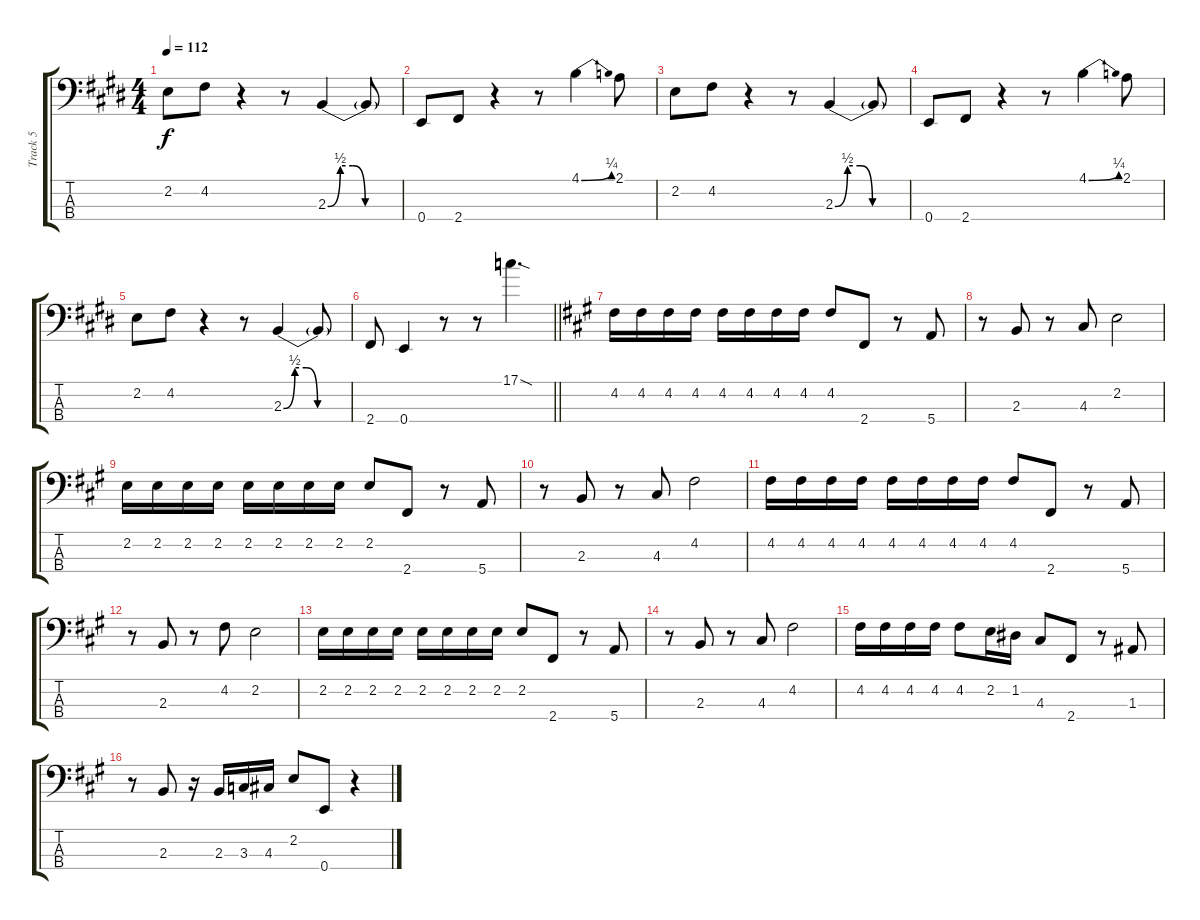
\track ("Track 5" "Track 5") {instrument electricbassfinger}
\staff {score tabs}
\tuning (G2 D2 A1 E1) {hide}
\ts (4 4)
\tempo 112
\clef f4
\ks e
2.2.8{dy f} 4.2.8 r.4 r.8 2.3{be (custom 0 0 10 2 20 2 30 0 60 0)}.4 2.3{t}.8 |
0.4.8 2.4.8 r.4 r.8 4.1{be (bend 0 0 60 1)}.4 2.1.8 |
2.2.8 4.2.8 r.4 r.8 2.3{be (custom 0 0 10 2 20 2 30 0 60 0)}.4 2.3{t}.8 |
0.4.8 2.4.8 r.4 r.8 4.1{be (bend 0 0 60 1)}.4 2.1.8 |
2.2.8 4.2.8 r.4 r.8 2.3{be (custom 0 0 10 2 20 2 30 0 60 0)}.4 2.3{t}.8 |
\barLineRight lightlight
2.4.8 0.4.4 r.8 r.8 17.1{sod}.4{d} |
\ks a
4.2.16 4.2.16 4.2.16 4.2.16 4.2.16 4.2.16 4.2.16 4.2.16 4.2.8 2.4.8 r.8 5.4.8 |
r.8 2.3.8 r.8 4.3.8 2.2.2 |
2.2.16 2.2.16 2.2.16 2.2.16 2.2.16 2.2.16 2.2.16 2.2.16 2.2.8 2.4.8 r.8 5.4.8 |
r.8 2.3.8 r.8 4.3.8 4.2.2 |
4.2.16 4.2.16 4.2.16 4.2.16 4.2.16 4.2.16 4.2.16 4.2.16 4.2.8 2.4.8 r.8 5.4.8 |
r.8 2.3.8 r.8 4.2.8 2.2.2 |
2.2.16 2.2.16 2.2.16 2.2.16 2.2.16 2.2.16 2.2.16 2.2.16 2.2.8 2.4.8 r.8 5.4.8 |
r.8 2.3.8 r.8 4.3.8 4.2.2 |
4.2.16 4.2.16 4.2.16 4.2.16 4.2.8 2.2.16 1.2.16 4.3.8 2.4.8 r.8 1.3.8 |
r.8 2.3.8 r.16 2.3.16 3.3.16 4.3.16 2.2.8 0.4.8 r.4
